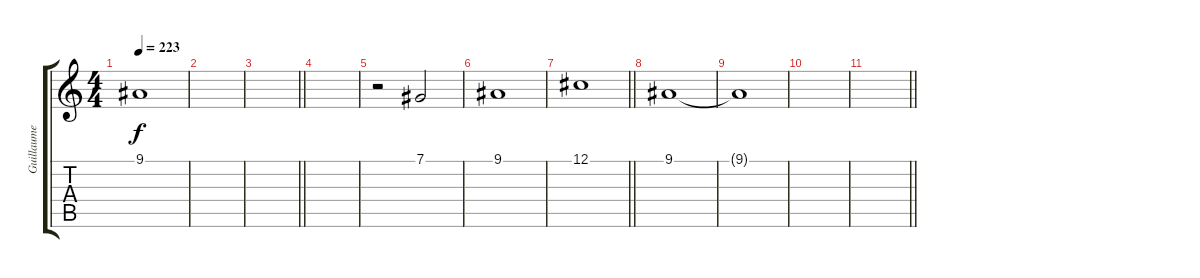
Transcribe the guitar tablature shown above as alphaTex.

\track ("Guillaume Background" "Guillaume ") {instrument tenorsax}
\staff {score tabs}
\tuning (Db4 Ab3 E3 B2 Gb2 B1) {hide}
\ts (4 4)
\tempo 223
\clef g2
\ks c
9.1{t}.1{dy f} |
|
\barLineRight lightlight
|
|
r.2 7.1.2 |
9.1.1 |
\barLineRight lightlight
12.1.1 |
9.1.1 |
9.1{t}.1 |
|
\barLineRight lightlight
